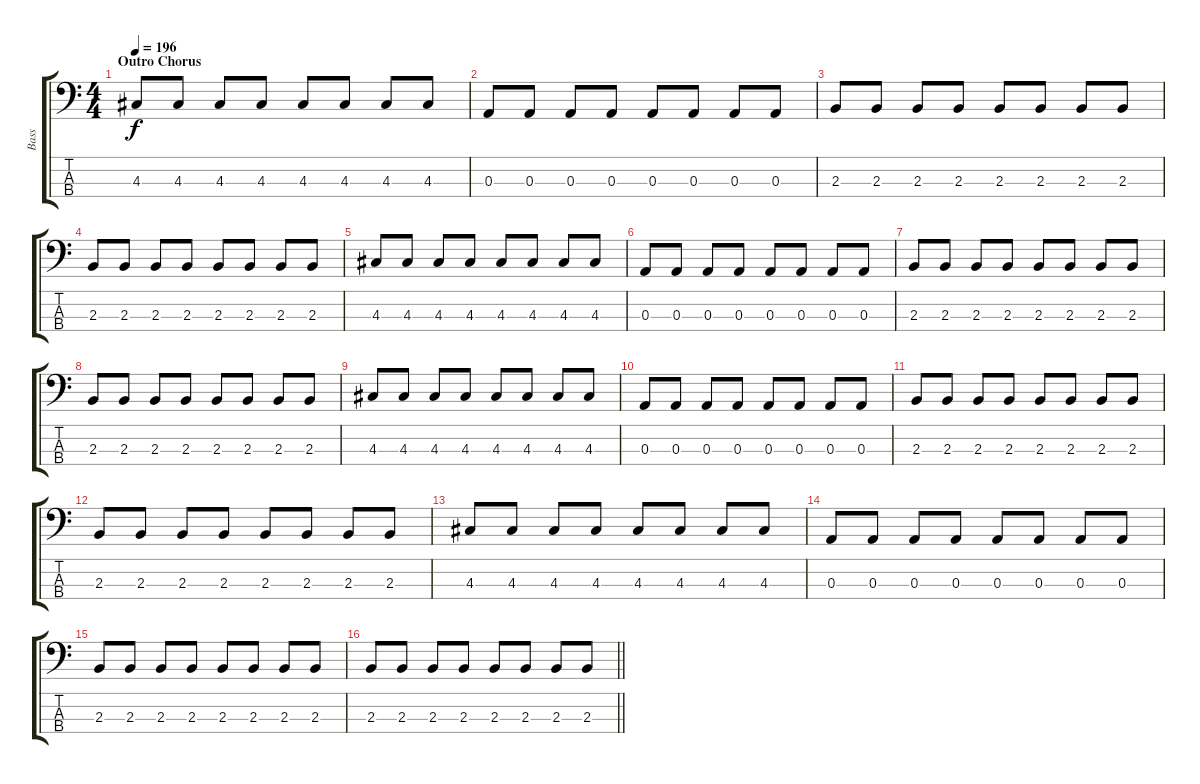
\track ("Bass" "Bass") {instrument electricbasspick}
\staff {score tabs}
\tuning (G2 D2 A1 E1) {hide}
\ts (4 4)
\section ("" "Outro Chorus")
\tempo 196
\clef f4
\ks c
4.3.8{dy f} 4.3.8 4.3.8 4.3.8 4.3.8 4.3.8 4.3.8 4.3.8 |
0.3.8 0.3.8 0.3.8 0.3.8 0.3.8 0.3.8 0.3.8 0.3.8 |
2.3.8 2.3.8 2.3.8 2.3.8 2.3.8 2.3.8 2.3.8 2.3.8 |
2.3.8 2.3.8 2.3.8 2.3.8 2.3.8 2.3.8 2.3.8 2.3.8 |
4.3.8 4.3.8 4.3.8 4.3.8 4.3.8 4.3.8 4.3.8 4.3.8 |
0.3.8 0.3.8 0.3.8 0.3.8 0.3.8 0.3.8 0.3.8 0.3.8 |
2.3.8 2.3.8 2.3.8 2.3.8 2.3.8 2.3.8 2.3.8 2.3.8 |
2.3.8 2.3.8 2.3.8 2.3.8 2.3.8 2.3.8 2.3.8 2.3.8 |
4.3.8 4.3.8 4.3.8 4.3.8 4.3.8 4.3.8 4.3.8 4.3.8 |
0.3.8 0.3.8 0.3.8 0.3.8 0.3.8 0.3.8 0.3.8 0.3.8 |
2.3.8 2.3.8 2.3.8 2.3.8 2.3.8 2.3.8 2.3.8 2.3.8 |
2.3.8 2.3.8 2.3.8 2.3.8 2.3.8 2.3.8 2.3.8 2.3.8 |
4.3.8 4.3.8 4.3.8 4.3.8 4.3.8 4.3.8 4.3.8 4.3.8 |
0.3.8 0.3.8 0.3.8 0.3.8 0.3.8 0.3.8 0.3.8 0.3.8 |
2.3.8 2.3.8 2.3.8 2.3.8 2.3.8 2.3.8 2.3.8 2.3.8 |
\barLineRight lightlight
2.3.8 2.3.8 2.3.8 2.3.8 2.3.8 2.3.8 2.3.8 2.3.8
